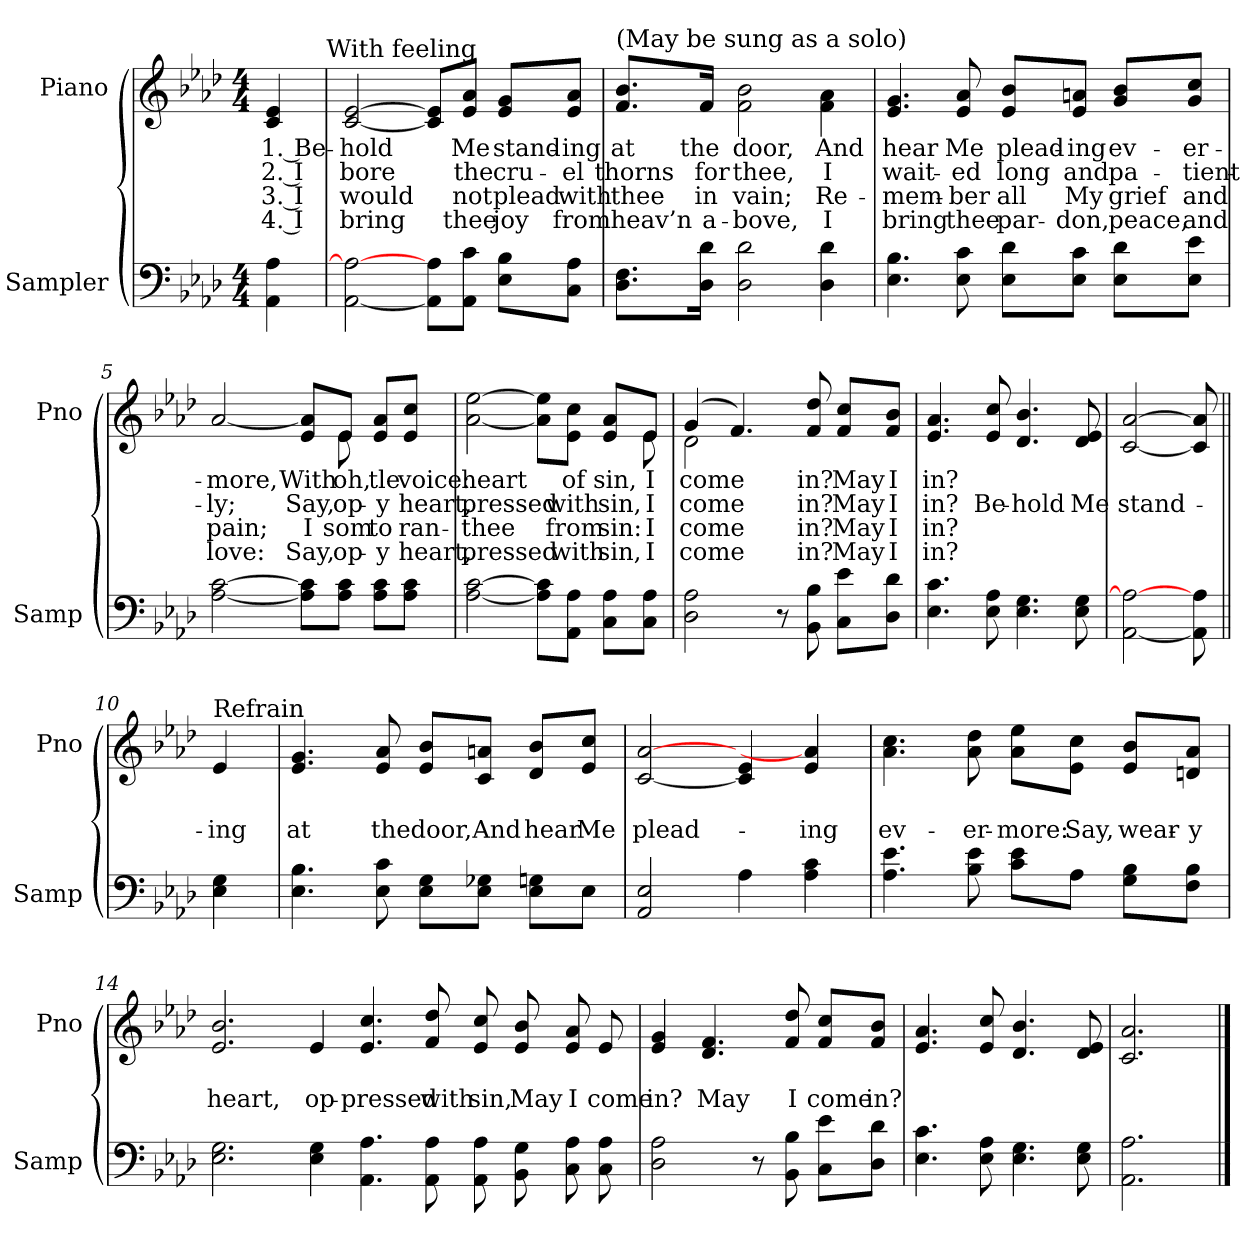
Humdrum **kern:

**kern	**kern	**text	**text	**text	**text
*part2	*part1	*part1	*part1	*part1	*part1
*staff2	*staff1	*staff1	*staff1	*staff1	*staff1
*I"Sampler	*I"Piano	*	*	*	*
*I'Samp	*I'Pno	*	*	*	*
*clefF4	*clefG2	*	*	*	*
*k[b-e-a-d-]	*k[b-e-a-d-]	*	*	*	*
*A-:	*A-:	*	*	*	*
*M4/4	*M4/4	*	*	*	*
=1	=1	=1	=1	=1	=1
4AA- 4A-	4c 4e-	1. Be-	2. I	3. I	4. I
!	!LO:TX:t=With feeling	!	!	!	!
=2	=2	=2	=2	=2	=2
[2AA- 2A-_	[2c [2e-	-hold	bore	would	bring
8AA-]\ 8A-\L	8c]/ 8e-]/L	.	.	.	.
8AA-\ 8c\J	8e-/ 8a-/J	Me	the	not	thee
8E-\ 8B-\L	8e-/ 8g/L	stand-	cru-	plead	joy
8C\ 8A-\J	8e-/ 8a-/J	-ing	-el	with	from
=3	=3	=3	=3	=3	=3
!	!LO:TX:t=(May be sung as a solo)	!	!	!	!
8.D-\ 8.F\L	8.f/ 8.b-/L	at	thorns	thee	heav’n
16D-\ 16d-\Jk	16f/Jk	the	for	in	a-
2D- 2d-	2f\ 2b-\	door,	thee,	vain;	-bove,
4D- 4d-	4f\ 4a-\	And	I	Re-	I
=4	=4	=4	=4	=4	=4
4.E- 4.B-	4.e- 4.g	hear	wait-	-mem-	bring
8E- 8c	8e- 8a-	Me	-ed	-ber	thee
8E-\ 8d-\L	8e-/ 8b-/L	plead-	long	all	par-
8E-\ 8c\J	8e-/ 8an/J	-ing	and	My	-don,
8E-\ 8d-\L	8g/ 8b-/L	ev-	pa-	grief	peace,
8E-\ 8e-\J	8g/ 8cc/J	-er-	-tient-	and	and
=5	=5	=5	=5	=5	=5
*	*^	*	*	*	*
[2A- [2c	[2a-	8ryy	-more,	-ly;	pain;	love:
*	*v	*v	*	*	*	*
8A-]\ 8c]\L	8e-/ 8a-]/L	With	Say,	I	Say,
*	*^	*	*	*	*
8A-\ 8c\J	8e-/J	8e-	oh,	op-	-som	op-
8A-\ 8c\L	8e-/ 8a-/L	4ryy	-tle	-y	to	-y
8A-\ 8c\J	8e-/ 8cc/J	.	voice:	heart,	ran-	heart,
=6	=6	=6	=6	=6	=6	=6
[2A- [2c	[2a- [2ee-	2..ryy	heart	-pressed	thee	-pressed
8A-]\ 8c]\L	8a-]\ 8ee-]\L	.	.	.	.	.
8AA-\ 8A-\J	8e-\ 8cc\J	.	of	with	from	with
8C\ 8A-\L	8e-/ 8a-/L	.	sin,	sin,	sin:	sin,
8C\ 8A-\J	8e-/J	8e-	I	I	I	I
=7	=7	=7	=7	=7	=7	=7
2D- 2A-	(4g/	2d-	come	come	come	come
.	4.f)	.	.	.	.	.
8r	.	2ryy	.	.	.	.
8BB- 8B-	8f 8dd-	.	in?	in?	in?	in?
8C\ 8e-\L	8f/ 8cc/L	.	May	May	May	May
8D-\ 8d-\J	8f/ 8b-/J	.	I	I	I	I
*	*v	*v	*	*	*	*
=8	=8	=8	=8	=8	=8
4.E- 4.c	4.e- 4.a-	in?	in?	in?	in?
8E- 8A-	8e- 8cc	.	Be-	.	.
4.E- 4.G	4.d- 4.b-	.	-hold	.	.
8E- 8G	8d- 8e-	.	Me	.	.
=9	=9	=9	=9	=9	=9
[2AA- 2A-_	[2c [2a-	.	stand-	.	.
8AA-] 8A-	8c] 8a-]	.	.	.	.
=10||	=10||	=10||	=10||	=10||	=10||
!	!LO:TX:t=Refrain	!	!	!	!
4E- 4G	4e-	.	-ing	.	.
=11	=11	=11	=11	=11	=11
4.E- 4.B-	4.e- 4.g	.	at	.	.
8E- 8c	8e- 8a-	.	the	.	.
8E-\ 8G\L	8e-/ 8b-/L	.	door,	.	.
8E-\ 8G-X\J	8c/ 8an/J	.	And	.	.
8E-\ 8Gn\L	8d-/ 8b-/L	.	hear	.	.
8E-\J	8e-/ 8cc/J	.	Me	.	.
=12	=12	=12	=12	=12	=12
2AA- 2E-	[2c [2a-	.	plead-	.	.
4A-	4c] 4e-	.	.	.	.
4A- 4c	4e- 4a-]	.	-ing	.	.
=13	=13	=13	=13	=13	=13
4.A- 4.e-	4.a- 4.cc	.	ev-	.	.
8B- 8e-	8a- 8dd-	.	-er-	.	.
8c\ 8e-\L	8a-\ 8ee-\L	.	-more:	.	.
8A-\J	8e-\ 8cc\J	.	Say,	.	.
8G\ 8B-\L	8e-/ 8b-/L	.	wear-	.	.
8F\ 8B-\J	8dn/ 8a-/J	.	-y	.	.
=14	=14	=14	=14	=14	=14
2.E- 2.G	2.e- 2.b-	.	heart,	.	.
4E- 4G	4e-	.	op-	.	.
4.AA- 4.A-	4.e- 4.cc	.	-pressed	.	.
8AA- 8A-	8f 8dd-	.	with	.	.
8AA- 8A-	8e- 8cc	.	sin,	.	.
8BB- 8G	8e- 8b-	.	May	.	.
8C 8A-	8e- 8a-	.	I	.	.
8C 8A-	8e-	.	come	.	.
=15	=15	=15	=15	=15	=15
2D- 2A-	4e- 4g	.	in?	.	.
.	4.d- 4.f	.	May	.	.
8r	.	.	.	.	.
8BB- 8B-	8f 8dd-	.	I	.	.
8C\ 8e-\L	8f/ 8cc/L	.	come	.	.
8D-\ 8d-\J	8f/ 8b-/J	.	in?	.	.
=16	=16	=16	=16	=16	=16
4.E- 4.c	4.e- 4.a-	.	.	.	.
8E- 8A-	8e- 8cc	.	.	.	.
4.E- 4.G	4.d- 4.b-	.	.	.	.
8E- 8G	8d- 8e-	.	.	.	.
=17	=17	=17	=17	=17	=17
2.AA- 2.A-	2.c 2.a-	.	.	.	.
==	==	==	==	==	==
*-	*-	*-	*-	*-	*-
